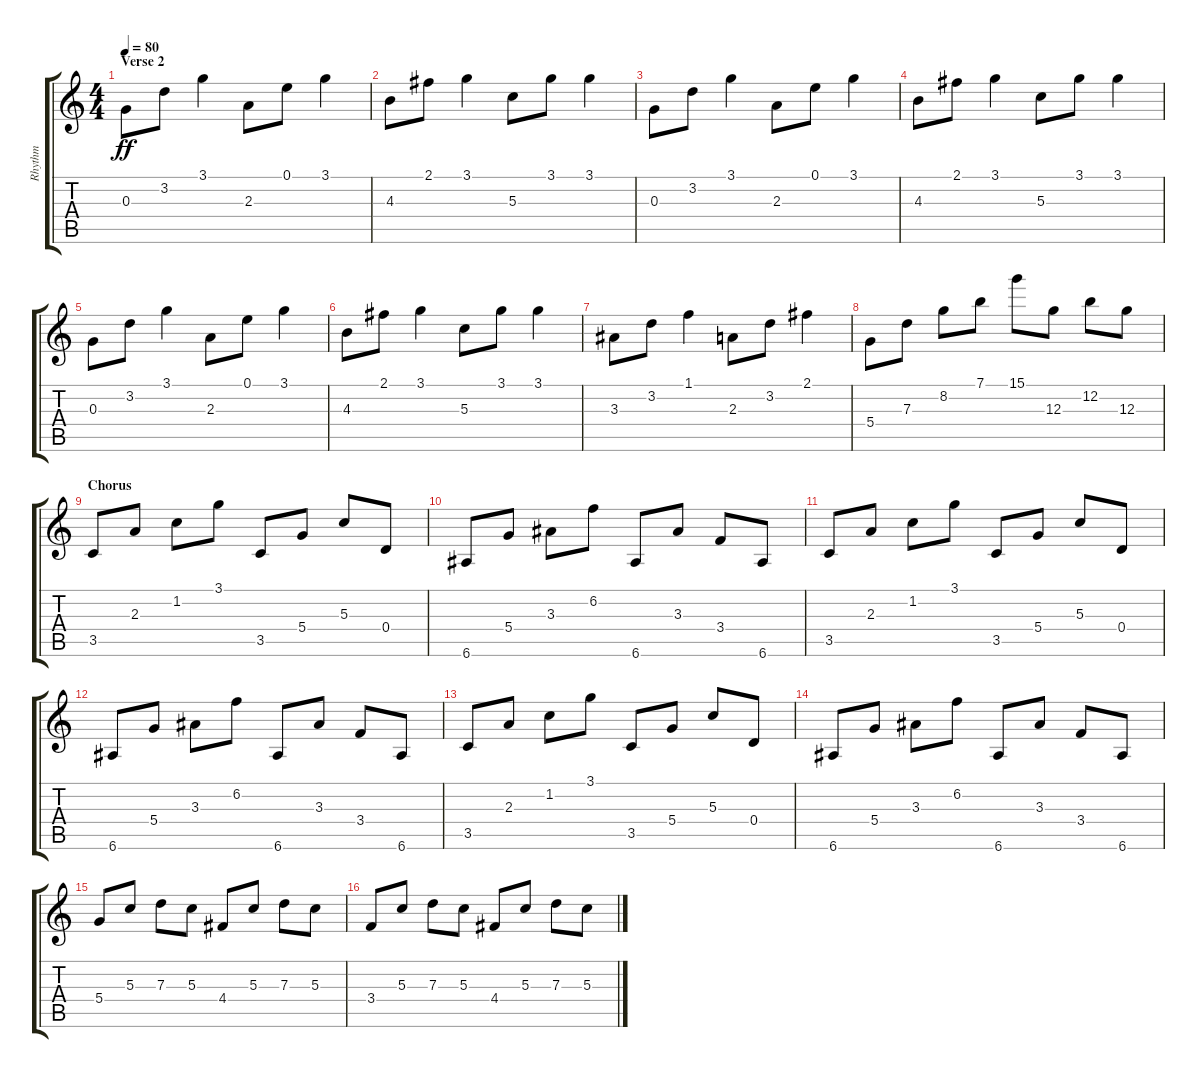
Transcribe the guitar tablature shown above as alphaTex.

\track ("Rhythm" "Rhythm") {instrument acousticguitarnylon}
\staff {score tabs}
\tuning (E4 B3 G3 D3 A2 E2) {hide}
\ts (4 4)
\section ("" "Verse 2")
\tempo 80
\clef g2
\ks c
0.3.8{dy ff volume 10} 3.2.8 3.1.4 2.3.8 0.1.8 3.1.4 |
4.3.8 2.1.8 3.1.4 5.3.8 3.1.8 3.1.4 |
0.3.8 3.2.8 3.1.4 2.3.8 0.1.8 3.1.4 |
4.3.8 2.1.8 3.1.4 5.3.8 3.1.8 3.1.4 |
0.3.8 3.2.8 3.1.4 2.3.8 0.1.8 3.1.4 |
4.3.8 2.1.8 3.1.4 5.3.8 3.1.8 3.1.4 |
3.3.8 3.2.8 1.1.4 2.3.8 3.2.8 2.1.4 |
5.4.8 7.3.8 8.2.8 7.1.8 15.1.8 12.3.8 12.2.8 12.3.8 |
\section ("" "Chorus")
3.5.8 2.3.8 1.2.8 3.1.8 3.5.8 5.4.8 5.3.8 0.4.8 |
6.6.8 5.4.8 3.3.8 6.2.8 6.6.8 3.3.8 3.4.8 6.6.8 |
3.5.8 2.3.8 1.2.8 3.1.8 3.5.8 5.4.8 5.3.8 0.4.8 |
6.6.8 5.4.8 3.3.8 6.2.8 6.6.8 3.3.8 3.4.8 6.6.8 |
3.5.8 2.3.8 1.2.8 3.1.8 3.5.8 5.4.8 5.3.8 0.4.8 |
6.6.8 5.4.8 3.3.8 6.2.8 6.6.8 3.3.8 3.4.8 6.6.8 |
5.4.8 5.3.8 7.3.8 5.3.8 4.4.8 5.3.8 7.3.8 5.3.8 |
3.4.8 5.3.8 7.3.8 5.3.8 4.4.8 5.3.8 7.3.8 5.3.8
